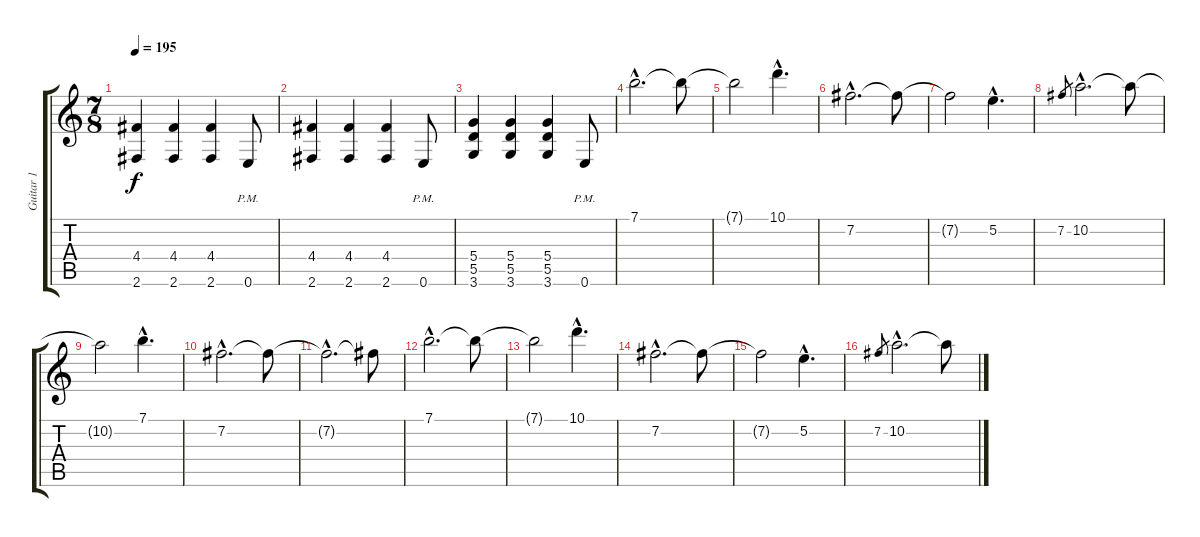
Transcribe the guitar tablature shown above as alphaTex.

\track ("Guitar 1" "Guitar 1") {instrument distortionguitar}
\staff {score tabs}
\tuning (E4 B3 G3 D3 A2 E2) {hide}
\ts (7 8)
\tempo 195
\clef g2
\ks c
(4.4 2.6).4{dy f} (4.4 2.6).4 (4.4 2.6).4 0.6{pm}.8 |
(4.4 2.6).4 (4.4 2.6).4 (4.4 2.6).4 0.6{pm}.8 |
(5.4 5.5 3.6).4 (5.4 5.5 3.6).4 (5.4 5.5 3.6).4 0.6{pm}.8 |
7.1{hac}.2{d balance 8 instrument electricguitarjazz} 7.1{t}.8 |
7.1{t}.2 10.1{hac}.4{d} |
7.2{hac}.2{d} 7.2{t}.8 |
7.2{t}.2 5.2{hac}.4{d} |
7.2.8{gr} 10.2{hac}.2{d} 10.2{t}.8 |
10.2{t}.2 7.1{hac}.4{d} |
7.2{hac}.2{d} 7.2{t}.8 |
7.2{hac t}.2{d} 7.2{t}.8 |
7.1{hac}.2{d balance 8 instrument electricguitarjazz} 7.1{t}.8 |
7.1{t}.2 10.1{hac}.4{d} |
7.2{hac}.2{d} 7.2{t}.8 |
7.2{t}.2 5.2{hac}.4{d} |
7.2.8{gr} 10.2{hac}.2{d} 10.2{t}.8
